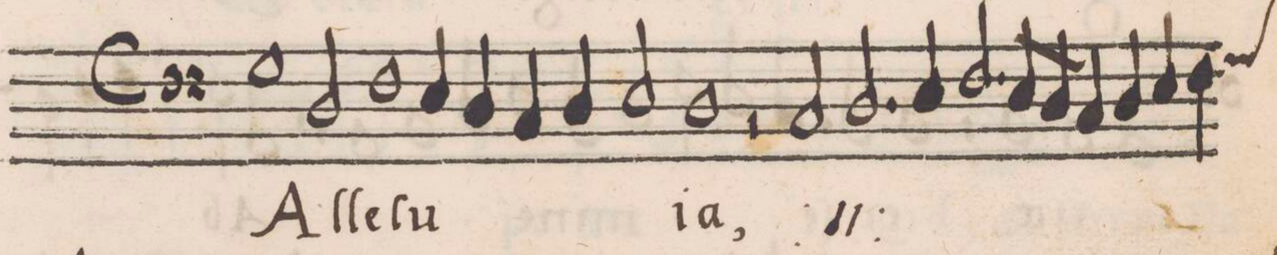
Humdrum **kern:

**kern	**text
*I"BASSVS	*
*clefF4	*
*k[]	*
*met(c)	*
*M2/1	*
1G	Al-
2D/	-le-
1F	-lu-
=2	=2
4E/	.
4D/	.
4C/	.
4D/	.
2E/	.
=3	=3
1D	-ia,
*	*ij
2r	.
2C/	Al-
=4	=4
2.D/	.
4E/	.
2.F/	.
8E/L	.
8D/J	.
=5	=5
4C/	.
4D/	.
4E/	.
*custos:G	*
4F\	.
*clefF3	*
*-	*-
